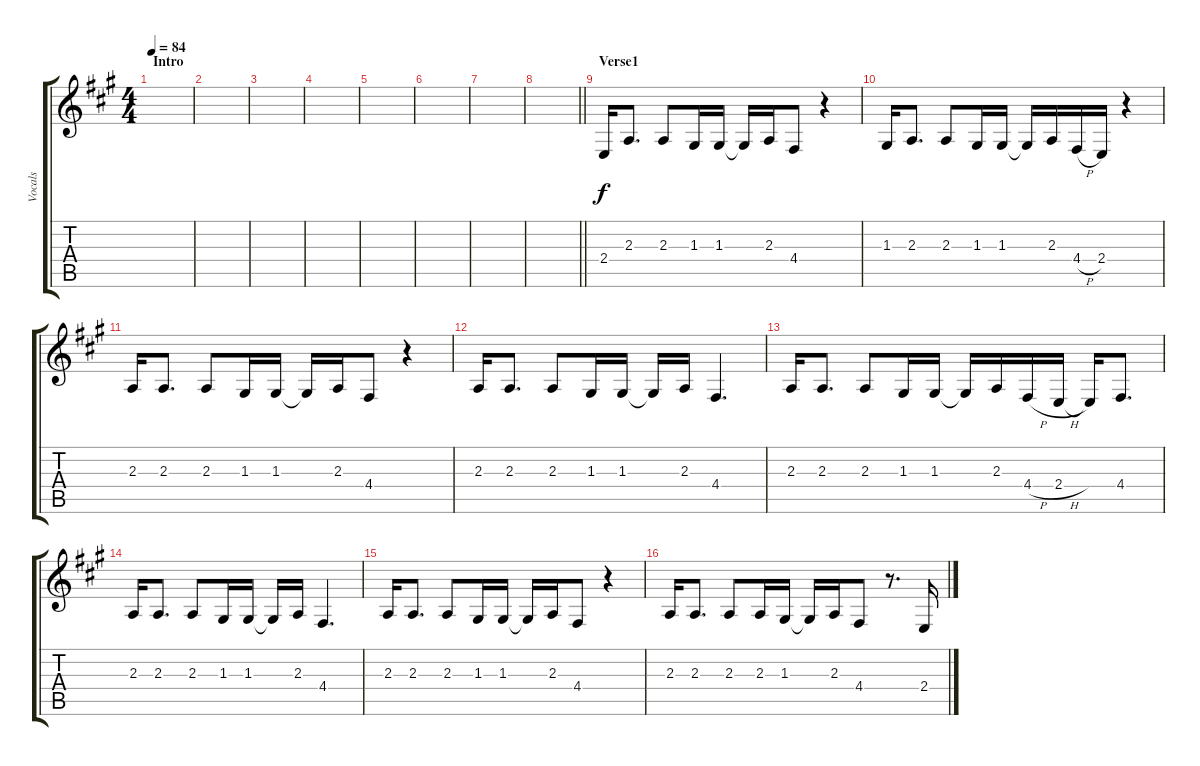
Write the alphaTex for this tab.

\track ("Vocals" "Vocals") {instrument stringensemble1}
\staff {score tabs}
\tuning (E4 B3 G3 D3 A2 E2) {hide}
\ts (4 4)
\section ("" "Intro")
\tempo 84
\clef g2
\ks a
|
|
|
|
|
|
|
\barLineRight lightlight
|
\section ("" "Verse1")
2.4.16 2.3.8{d} 2.3.8 1.3.16 1.3.16 1.3{t}.16 2.3.16 4.4.8 r.4 |
1.3.16 2.3.8{d} 2.3.8 1.3.16 1.3.16 1.3{t}.16 2.3.16 4.4{h}.16 2.4.16 r.4 |
2.3.16 2.3.8{d} 2.3.8 1.3.16 1.3.16 1.3{t}.16 2.3.16 4.4.8 r.4 |
2.3.16 2.3.8{d} 2.3.8 1.3.16 1.3.16 1.3{t}.16 2.3.16 4.4.4{d} |
2.3.16 2.3.8{d} 2.3.8 1.3.16 1.3.16 1.3{t}.16 2.3.16 4.4{h}.16 2.4{h}.16 2.4{t}.16 4.4.8{d} |
2.3.16 2.3.8{d} 2.3.8 1.3.16 1.3.16 1.3{t}.16 2.3.16 4.4.4{d} |
2.3.16 2.3.8{d} 2.3.8 1.3.16 1.3.16 1.3{t}.16 2.3.16 4.4.8 r.4 |
2.3.16 2.3.8{d} 2.3.8 2.3.16 1.3.16 1.3{t}.16 2.3.16 4.4.8 r.8{d} 2.4.16
